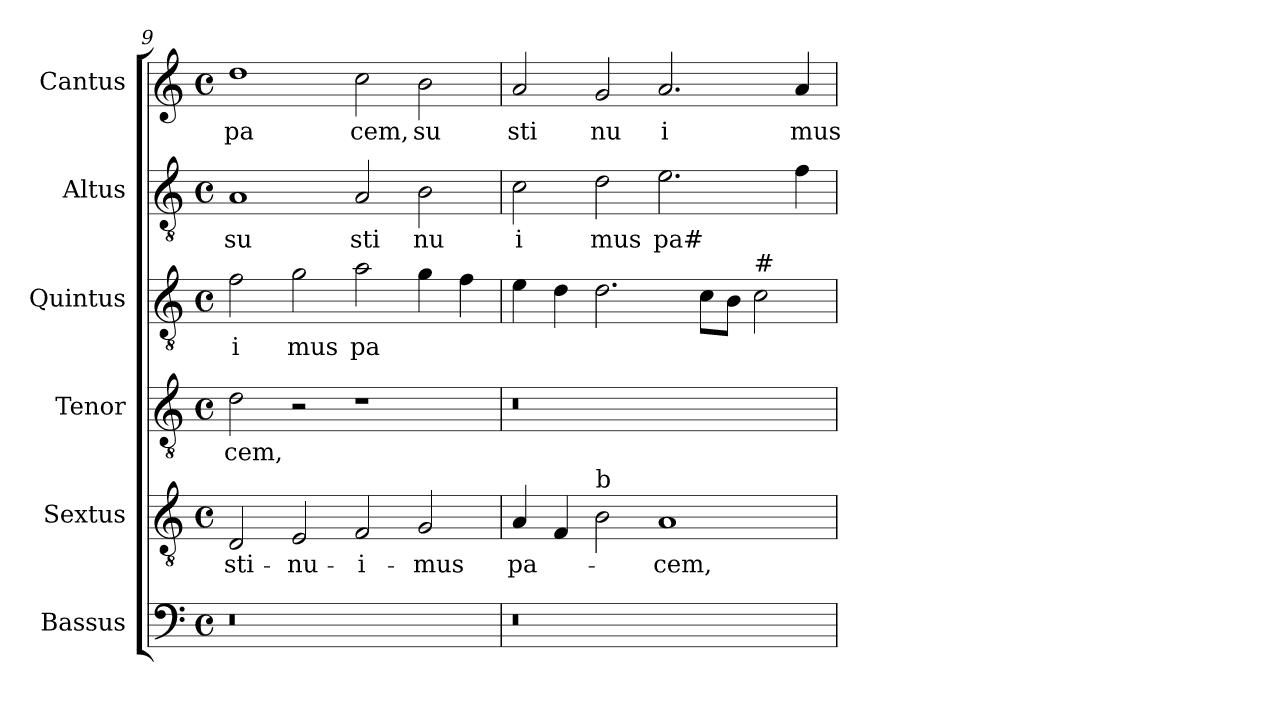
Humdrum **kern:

**kern	**kern	**text	**kern	**text	**kern	**text	**kern	**text	**kern	**text
*part6	*part5	*part5	*part4	*part4	*part3	*part3	*part2	*part2	*part1	*part1
*staff6	*staff5	*staff5	*staff4	*staff4	*staff3	*staff3	*staff2	*staff2	*staff1	*staff1
*I"Bassus	*I"Sextus	*	*I"Tenor	*	*I"Quintus	*	*I"Altus	*	*I"Cantus	*
*clefF4	*clefGv2	*	*clefGv2	*	*clefGv2	*	*clefGv2	*	*clefG2	*
*M4/4	*M4/4	*	*M4/4	*	*M4/4	*	*M4/4	*	*M4/4	*
*met(c)	*met(c)	*	*met(c)	*	*met(c)	*	*met(c)	*	*met(c)	*
=9	=9	=9	=9	=9	=9	=9	=9	=9	=9	=9
!	!	!LO:LY:b:cj	!	!LO:LY:b:cj	!	!LO:LY:b:cj	!	!LO:LY:b:cj	!	!LO:LY:b:cj
0r	2D/	-sti-	2d\	cem,	2f\	i	1A	su	1dd	pa
!	!	!LO:LY:b:cj	!	!	!	!LO:LY:b:cj	!	!	!	!
.	2E/	-nu-	2r	.	2g\	mus	.	.	.	.
!	!	!LO:LY:b:cj	!	!	!	!LO:LY:b:cj	!	!LO:LY:b:cj	!	!LO:LY:b:cj
.	2F/	-i-	1r	.	2a\	pa	2A/	sti	2cc\	cem,
!	!	!LO:LY:b:cj	!	!	!	!	!	!LO:LY:b:cj	!	!LO:LY:b:cj
.	2G/	-mus	.	.	4g\	.	2B\	nu	2b\	su
.	.	.	.	.	4f\	.	.	.	.	.
=10	=10	=10	=10	=10	=10	=10	=10	=10	=10	=10
!	!	!LO:LY:b	!	!	!	!	!	!LO:LY:b:cj	!	!LO:LY:b:cj
0r	4A/	pa-	0r	.	4e\	.	2c\	i	2a/	sti
.	4F/	.	.	.	4d\	.	.	.	.	.
!	!LO:TX:a:t=b	!	!	!	!	!	!	!	!	!
!	!	!	!	!	!	!	!	!LO:LY:b:cj	!	!LO:LY:b:cj
.	2B\	.	.	.	2.d\	.	2d\	mus	2g/	nu
!	!	!LO:LY:b:cj	!	!	!	!	!	!LO:LY:b	!	!LO:LY:b:cj
.	1A	-cem,	.	.	.	.	2.e\	pa#	2.a/	i
.	.	.	.	.	8c\L	.	.	.	.	.
.	.	.	.	.	8B\J	.	.	.	.	.
!	!	!	!	!	!LO:TX:a:t=#	!	!	!	!	!
.	.	.	.	.	2c\	.	.	.	.	.
!	!	!	!	!	!	!	!	!	!	!LO:LY:b:cj
.	.	.	.	.	.	.	4f\	.	4a/	mus
=	=	=	=	=	=	=	=	=	=	=
*-	*-	*-	*-	*-	*-	*-	*-	*-	*-	*-
